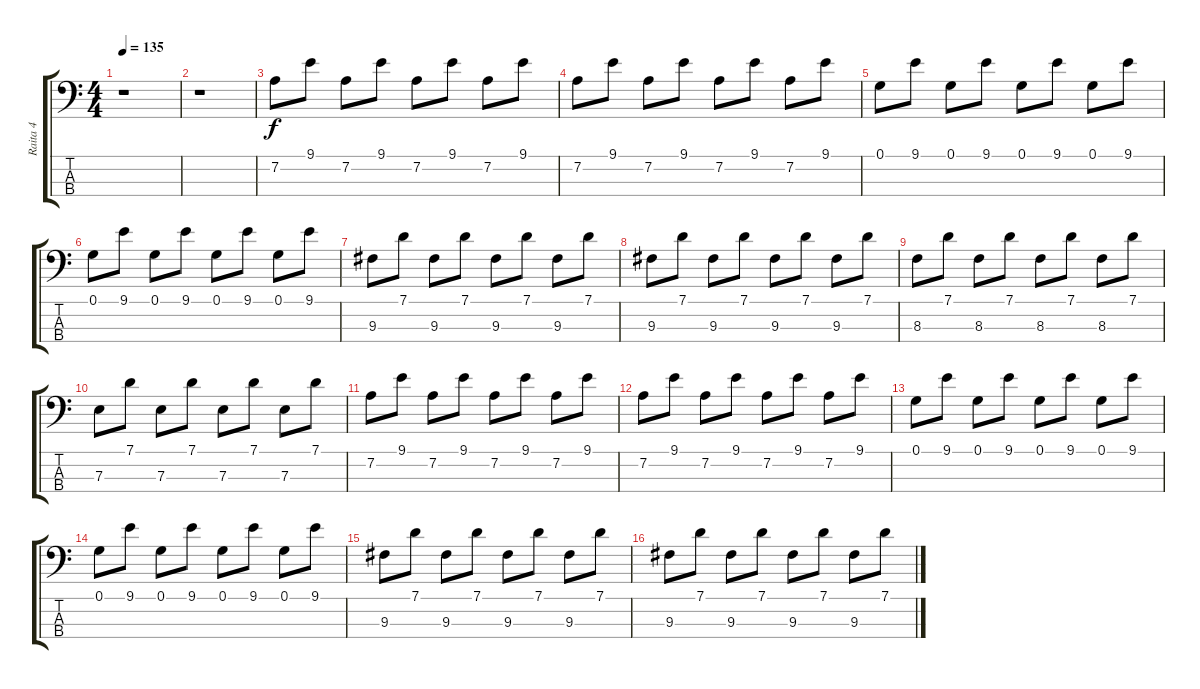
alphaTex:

\track ("Raita 4" "Raita 4") {instrument electricbassfinger}
\staff {score tabs}
\tuning (G2 D2 A1 E1) {hide}
\ts (4 4)
\tempo 135
\clef f4
\ks c
r.1{dy f instrument electricbassfinger} |
r.1 |
7.2.8 9.1.8 7.2.8 9.1.8 7.2.8 9.1.8 7.2.8 9.1.8 |
7.2.8 9.1.8 7.2.8 9.1.8 7.2.8 9.1.8 7.2.8 9.1.8 |
0.1.8 9.1.8 0.1.8 9.1.8 0.1.8 9.1.8 0.1.8 9.1.8 |
0.1.8 9.1.8 0.1.8 9.1.8 0.1.8 9.1.8 0.1.8 9.1.8 |
9.3.8 7.1.8 9.3.8 7.1.8 9.3.8 7.1.8 9.3.8 7.1.8 |
9.3.8 7.1.8 9.3.8 7.1.8 9.3.8 7.1.8 9.3.8 7.1.8 |
8.3.8 7.1.8 8.3.8 7.1.8 8.3.8 7.1.8 8.3.8 7.1.8 |
7.3.8 7.1.8 7.3.8 7.1.8 7.3.8 7.1.8 7.3.8 7.1.8 |
7.2.8 9.1.8 7.2.8 9.1.8 7.2.8 9.1.8 7.2.8 9.1.8 |
7.2.8 9.1.8 7.2.8 9.1.8 7.2.8 9.1.8 7.2.8 9.1.8 |
0.1.8 9.1.8 0.1.8 9.1.8 0.1.8 9.1.8 0.1.8 9.1.8 |
0.1.8 9.1.8 0.1.8 9.1.8 0.1.8 9.1.8 0.1.8 9.1.8 |
9.3.8 7.1.8 9.3.8 7.1.8 9.3.8 7.1.8 9.3.8 7.1.8 |
9.3.8 7.1.8 9.3.8 7.1.8 9.3.8 7.1.8 9.3.8 7.1.8
